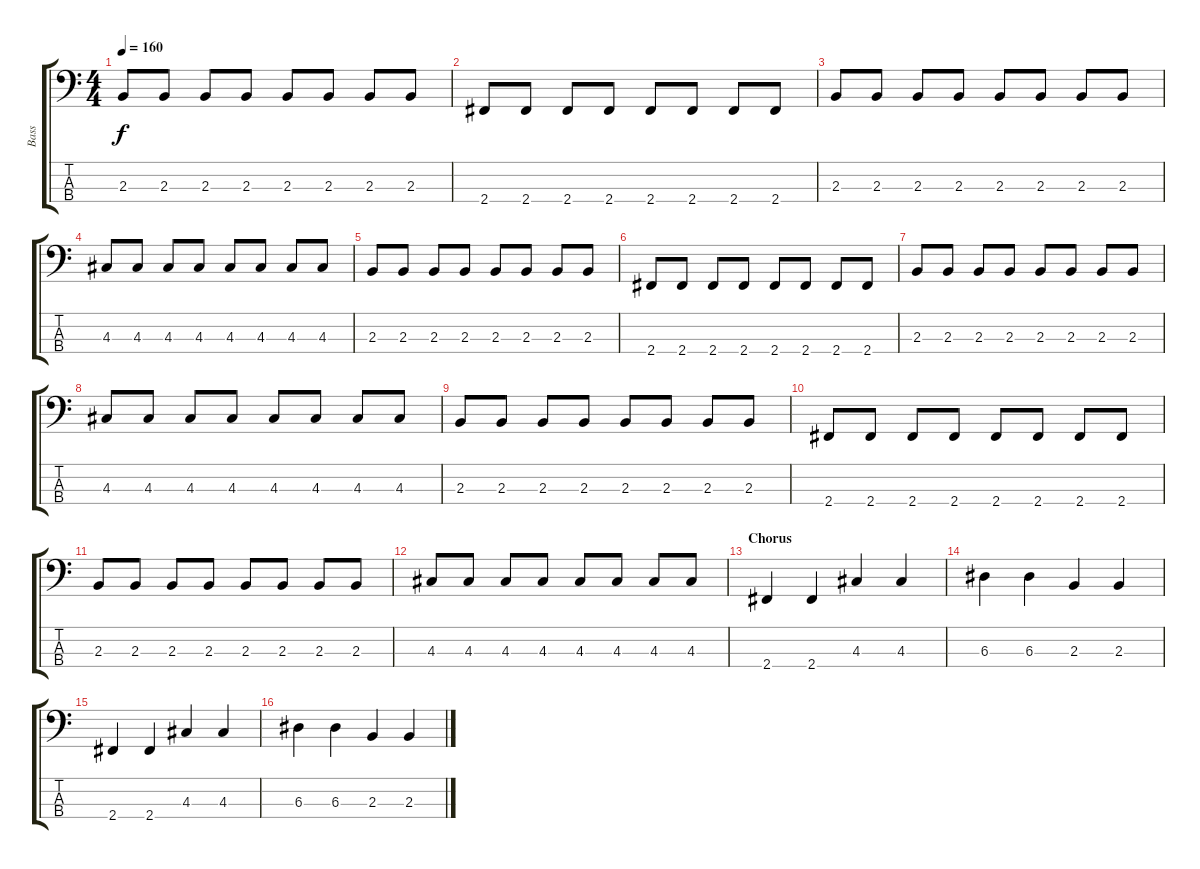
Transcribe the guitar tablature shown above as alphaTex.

\track ("Bass" "Bass") {instrument slapbass2}
\staff {score tabs}
\tuning (G2 D2 A1 E1) {hide}
\ts (4 4)
\tempo 160
\clef f4
\ks c
2.3.8{dy f} 2.3.8 2.3.8 2.3.8 2.3.8 2.3.8 2.3.8 2.3.8 |
2.4.8 2.4.8 2.4.8 2.4.8 2.4.8 2.4.8 2.4.8 2.4.8 |
2.3.8 2.3.8 2.3.8 2.3.8 2.3.8 2.3.8 2.3.8 2.3.8 |
4.3.8 4.3.8 4.3.8 4.3.8 4.3.8 4.3.8 4.3.8 4.3.8 |
2.3.8 2.3.8 2.3.8 2.3.8 2.3.8 2.3.8 2.3.8 2.3.8 |
2.4.8 2.4.8 2.4.8 2.4.8 2.4.8 2.4.8 2.4.8 2.4.8 |
2.3.8 2.3.8 2.3.8 2.3.8 2.3.8 2.3.8 2.3.8 2.3.8 |
4.3.8 4.3.8 4.3.8 4.3.8 4.3.8 4.3.8 4.3.8 4.3.8 |
2.3.8 2.3.8 2.3.8 2.3.8 2.3.8 2.3.8 2.3.8 2.3.8 |
2.4.8 2.4.8 2.4.8 2.4.8 2.4.8 2.4.8 2.4.8 2.4.8 |
2.3.8 2.3.8 2.3.8 2.3.8 2.3.8 2.3.8 2.3.8 2.3.8 |
4.3.8 4.3.8 4.3.8 4.3.8 4.3.8 4.3.8 4.3.8 4.3.8 |
\section ("" "Chorus")
2.4.4 2.4.4 4.3.4 4.3.4 |
6.3.4 6.3.4 2.3.4 2.3.4 |
2.4.4 2.4.4 4.3.4 4.3.4 |
6.3.4 6.3.4 2.3.4 2.3.4
